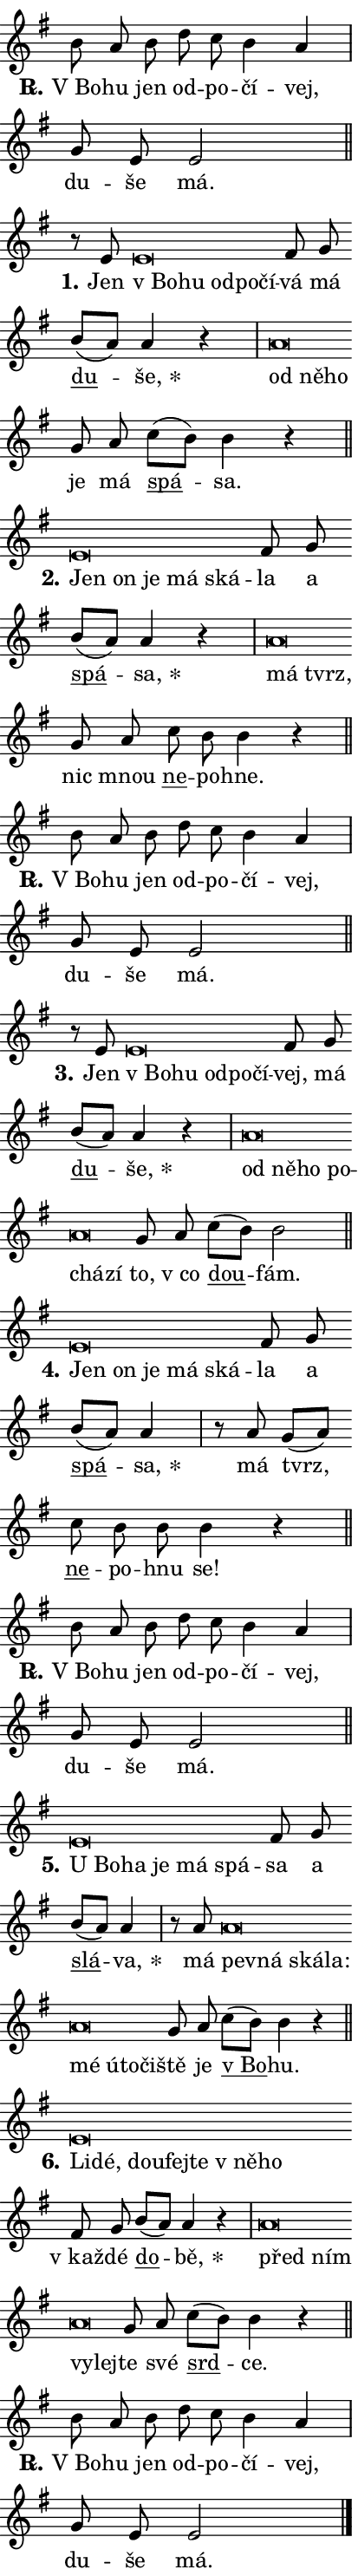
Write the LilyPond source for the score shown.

\version "2.24.0"
\header { tagline = "" }
\paper {
  indent = 0\cm
  top-margin = 0\cm
  right-margin = 0.13\cm % to fit lyric hyphens
  bottom-margin = 0\cm
  left-margin = 0\cm
  paper-width = 7\cm
  page-breaking = #ly:one-page-breaking
  system-system-spacing.basic-distance = #11
  score-system-spacing.basic-distance = #11
  ragged-last = ##f
}


%% Author: Thomas Morley
%% https://lists.gnu.org/archive/html/lilypond-user/2020-05/msg00002.html
#(define (line-position grob)
"Returns position of @var[grob} in current system:
   @code{'start}, if at first time-step
   @code{'end}, if at last time-step
   @code{'middle} otherwise
"
  (let* ((col (ly:item-get-column grob))
         (ln (ly:grob-object col 'left-neighbor))
         (rn (ly:grob-object col 'right-neighbor))
         (col-to-check-left (if (ly:grob? ln) ln col))
         (col-to-check-right (if (ly:grob? rn) rn col))
         (break-dir-left
           (and
             (ly:grob-property col-to-check-left 'non-musical #f)
             (ly:item-break-dir col-to-check-left)))
         (break-dir-right
           (and
             (ly:grob-property col-to-check-right 'non-musical #f)
             (ly:item-break-dir col-to-check-right))))
        (cond ((eqv? 1 break-dir-left) 'start)
              ((eqv? -1 break-dir-right) 'end)
              (else 'middle))))

#(define (tranparent-at-line-position vctor)
  (lambda (grob)
  "Relying on @code{line-position} select the relevant enry from @var{vctor}.
Used to determine transparency,"
    (case (line-position grob)
      ((end) (not (vector-ref vctor 0)))
      ((middle) (not (vector-ref vctor 1)))
      ((start) (not (vector-ref vctor 2))))))

noteHeadBreakVisibility =
#(define-music-function (break-visibility)(vector?)
"Makes @code{NoteHead}s transparent relying on @var{break-visibility}"
#{
  \override NoteHead.transparent =
    #(tranparent-at-line-position break-visibility)
#})

#(define delete-ledgers-for-transparent-note-heads
  (lambda (grob)
    "Reads whether a @code{NoteHead} is transparent.
If so this @code{NoteHead} is removed from @code{'note-heads} from
@var{grob}, which is supposed to be @code{LedgerLineSpanner}.
As a result ledgers are not printed for this @code{NoteHead}"
    (let* ((nhds-array (ly:grob-object grob 'note-heads))
           (nhds-list
             (if (ly:grob-array? nhds-array)
                 (ly:grob-array->list nhds-array)
                 '()))
           ;; Relies on the transparent-property being done before
           ;; Staff.LedgerLineSpanner.after-line-breaking is executed.
           ;; This is fragile ...
           (to-keep
             (remove
               (lambda (nhd)
                 (ly:grob-property nhd 'transparent #f))
               nhds-list)))
      ;; TODO find a better method to iterate over grob-arrays, similiar
      ;; to filter/remove etc for lists
      ;; For now rebuilt from scratch
      (set! (ly:grob-object grob 'note-heads)  '())
      (for-each
        (lambda (nhd)
          (ly:pointer-group-interface::add-grob grob 'note-heads nhd))
        to-keep))))

squashNotes = {
  \override NoteHead.X-extent = #'(-0.2 . 0.2)
  \override NoteHead.Y-extent = #'(-0.75 . 0)
  \override NoteHead.stencil =
    #(lambda (grob)
       (let ((pos (ly:grob-property grob 'staff-position)))
         (begin
           (if (< pos -7) (display "ERROR: Lower brevis then expected\n") (display ""))
           (if (<= pos -6) ly:text-interface::print ly:note-head::print))))
}
unSquashNotes = {
  \revert NoteHead.X-extent
  \revert NoteHead.Y-extent
  \revert NoteHead.stencil
}

hideNotes = \noteHeadBreakVisibility #begin-of-line-visible
unHideNotes = \noteHeadBreakVisibility #all-visible

% work-around for resetting accidentals
% https://lilypond.org/doc/v2.23/Documentation/notation/displaying-rhythms#unmetered-music
cadenzaMeasure = {
  \cadenzaOff
  \partial 1024 s1024
  \cadenzaOn
}

#(define-markup-command (accent layout props text) (markup?)
  "Underline accented syllable"
  (interpret-markup layout props
    #{\markup \override #'(offset . 4.3) \underline { #text }#}))

responsum = \markup \concat {
  "R" \hspace #-1.05 \path #0.1 #'((moveto 0 0.07) (lineto 0.9 0.8)) \hspace #0.05 "."
}

spaceSize = #0.6828661417322834 % exact space size for TeX Gyre Schola

\layout {
  \context {
    \Staff
    \remove "Time_signature_engraver"
    \override LedgerLineSpanner.after-line-breaking = #delete-ledgers-for-transparent-note-heads
  }
  \context {
    \Lyrics {
      \override LyricSpace.minimum-distance = \spaceSize
      \override LyricText.font-name = #"TeX Gyre Schola"
      \override LyricText.font-size = 1
      \override StanzaNumber.font-name = #"TeX Gyre Schola Bold"
      \override StanzaNumber.font-size = 1
    }
  }
  \context {
    \Score 
    \override NoteHead.text =
      #(lambda (grob) 
        (let ((pos (ly:grob-property grob 'staff-position)))
          #{\markup {
            \combine
              \halign #-0.55 \raise #(if (= pos -6) 0 0.5) \override #'(thickness . 2) \draw-line #'(3.2 . 0)
              \musicglyph "noteheads.sM1"
          }#}))
  }
}

% magnetic-lyrics.ily
%
%   written by
%     Jean Abou Samra <jean@abou-samra.fr>
%     Werner Lemberg <wl@gnu.org>
%
%   adapted by
%     Jiri Hon <jiri.hon@gmail.com>
%
% Version 2022-Apr-15

% https://www.mail-archive.com/lilypond-user@gnu.org/msg149350.html

#(define (Left_hyphen_pointer_engraver context)
   "Collect syllable-hyphen-syllable occurrences in lyrics and store
them in properties.  This engraver only looks to the left.  For
example, if the lyrics input is @code{foo -- bar}, it does the
following.

@itemize @bullet
@item
Set the @code{text} property of the @code{LyricHyphen} grob between
@q{foo} and @q{bar} to @code{foo}.

@item
Set the @code{left-hyphen} property of the @code{LyricText} grob with
text @q{foo} to the @code{LyricHyphen} grob between @q{foo} and
@q{bar}.
@end itemize

Use this auxiliary engraver in combination with the
@code{lyric-@/text::@/apply-@/magnetic-@/offset!} hook."
   (let ((hyphen #f)
         (text #f))
     (make-engraver
      (acknowledgers
       ((lyric-syllable-interface engraver grob source-engraver)
        (set! text grob)))
      (end-acknowledgers
       ((lyric-hyphen-interface engraver grob source-engraver)
        ;(when (not (grob::has-interface grob 'lyric-space-interface))
          (set! hyphen grob)));)
      ((stop-translation-timestep engraver)
       (when (and text hyphen)
         (ly:grob-set-object! text 'left-hyphen hyphen))
       (set! text #f)
       (set! hyphen #f)))))

#(define (lyric-text::apply-magnetic-offset! grob)
   "If the space between two syllables is less than the value in
property @code{LyricText@/.details@/.squash-threshold}, move the right
syllable to the left so that it gets concatenated with the left
syllable.

Use this function as a hook for
@code{LyricText@/.after-@/line-@/breaking} if the
@code{Left_@/hyphen_@/pointer_@/engraver} is active."
   (let ((hyphen (ly:grob-object grob 'left-hyphen #f)))
     (when hyphen
       (let ((left-text (ly:spanner-bound hyphen LEFT)))
         (when (grob::has-interface left-text 'lyric-syllable-interface)
           (let* ((common (ly:grob-common-refpoint grob left-text X))
                  (this-x-ext (ly:grob-extent grob common X))
                  (left-x-ext
                   (begin
                     ;; Trigger magnetism for left-text.
                     (ly:grob-property left-text 'after-line-breaking)
                     (ly:grob-extent left-text common X)))
                  ;; `delta` is the gap width between two syllables.
                  (delta (- (interval-start this-x-ext)
                            (interval-end left-x-ext)))
                  (details (ly:grob-property grob 'details))
                  (threshold (assoc-get 'squash-threshold details 0.2)))
             (when (< delta threshold)
               (let* (;; We have to manipulate the input text so that
                      ;; ligatures crossing syllable boundaries are not
                      ;; disabled.  For languages based on the Latin
                      ;; script this is essentially a beautification.
                      ;; However, for non-Western scripts it can be a
                      ;; necessity.
                      (lt (ly:grob-property left-text 'text))
                      (rt (ly:grob-property grob 'text))
                      (is-space (grob::has-interface hyphen 'lyric-space-interface))
                      (space (if is-space " " ""))
                      (extra-delta (if is-space spaceSize 0))
                      ;; Append new syllable.
                      (ltrt-space (if (and (string? lt) (string? rt))
                                (string-append lt space rt)
                                (make-concat-markup (list lt space rt))))
                      ;; Right-align `ltrt` to the right side.
                      (ltrt-space-markup (grob-interpret-markup
                               grob
                               (make-translate-markup
                                (cons (interval-length this-x-ext) 0)
                                (make-right-align-markup ltrt-space)))))
                 (begin
                   ;; Don't print `left-text`.
                   (ly:grob-set-property! left-text 'stencil #f)
                   ;; Set text and stencil (which holds all collected
                   ;; syllables so far) and shift it to the left.
                   (ly:grob-set-property! grob 'text ltrt-space)
                   (ly:grob-set-property! grob 'stencil ltrt-space-markup)
                   (ly:grob-translate-axis! grob (- (- delta extra-delta)) X))))))))))


#(define (lyric-hyphen::displace-bounds-first grob)
   ;; Make very sure this callback isn't triggered too early.
   (let ((left (ly:spanner-bound grob LEFT))
         (right (ly:spanner-bound grob RIGHT)))
     (ly:grob-property left 'after-line-breaking)
     (ly:grob-property right 'after-line-breaking)
     (ly:lyric-hyphen::print grob)))

squashThreshold = #0.4

\layout {
  \context {
    \Lyrics
    \consists #Left_hyphen_pointer_engraver
    \override LyricText.after-line-breaking =
      #lyric-text::apply-magnetic-offset!
    \override LyricHyphen.stencil = #lyric-hyphen::displace-bounds-first
    \override LyricText.details.squash-threshold = \squashThreshold
    \override LyricHyphen.minimum-distance = 0
    \override LyricHyphen.minimum-length = \squashThreshold
  }
}

squashText = \override LyricText.details.squash-threshold = 9999
unSquashText = \override LyricText.details.squash-threshold = \squashThreshold

leftText = \override LyricText.self-alignment-X = #LEFT
unLeftText = \revert LyricText.self-alignment-X

starOffset = #(lambda (grob) 
                (let ((x_offset (ly:self-alignment-interface::aligned-on-x-parent grob)))
                  (if (= x_offset 0) 0 (+ x_offset 1.2))))

star = #(define-music-function (syllable)(string?)
"Append star separator at the end of a syllable"
#{
  \once \override LyricText.X-offset = #starOffset
  \lyricmode { \markup {
    #syllable
    \override #'((font-name . "TeX Gyre Schola Bold")) \hspace #0.2 \lower #0.65 \larger "*"
  } }
#})

starAccent = #(define-music-function (syllable)(string?)
"Append star separator at the end of a syllable and make accent"
#{
  \once \override LyricText.X-offset = #starOffset
  \lyricmode { \markup {
    \accent #syllable
    \override #'((font-name . "TeX Gyre Schola Bold")) \hspace #0.2 \lower #0.65 \larger "*"
  } }
#})

breath = #(define-music-function (syllable)(string?)
"Append breathing indicator at the end of a syllable"
#{
  \lyricmode { \markup { #syllable "+" } }
#})

optionalBreath = #(define-music-function (syllable)(string?)
"Append optional breathing indicator at the end of a syllable"
#{
  \lyricmode { \markup { #syllable "(+)" } }
#})


\score {
    <<
        \new Voice = "melody" { \cadenzaOn \key g \major \relative { b'8 a b d c b4 a \cadenzaMeasure \bar "|" g8 e e2 \cadenzaMeasure \bar "||" \break } }
        \new Lyrics \lyricsto "melody" { \lyricmode { \set stanza = \responsum
"V Bo" -- hu jen od -- po -- čí -- vej, du -- še má. } }
    >>
    \layout {}
}

\score {
    <<
        \new Voice = "melody" { \cadenzaOn \key g \major \relative { r8 e'8 \squashNotes e\breve*1/16 \hideNotes \breve*1/16 \bar "" \breve*1/16 \bar "" \breve*1/16 \breve*1/16 \bar "" \unHideNotes \unSquashNotes fis8 g \bar "" b[( a)] a4 r \cadenzaMeasure \bar "|" \squashNotes a\breve*1/16 \hideNotes \breve*1/16 \breve*1/16 \bar "" \unHideNotes \unSquashNotes g8 a \bar "" c[( b)] b4 r \cadenzaMeasure \bar "||" \break } }
        \new Lyrics \lyricsto "melody" { \lyricmode { \set stanza = "1."
Jen \leftText "v Bo" -- \squashText hu od -- po -- čí -- \unLeftText \unSquashText vá má \markup \accent du -- \star še, \leftText od \squashText ně -- ho \unLeftText \unSquashText je má \markup \accent spá -- sa. } }
    >>
    \layout {}
}

\score {
    <<
        \new Voice = "melody" { \cadenzaOn \key g \major \relative { \squashNotes e'\breve*1/16 \hideNotes \breve*1/16 \bar "" \breve*1/16 \bar "" \breve*1/16 \breve*1/16 \bar "" \unHideNotes \unSquashNotes fis8 g \bar "" b[( a)] a4 r \cadenzaMeasure \bar "|" \squashNotes a\breve*1/16 \hideNotes \breve*1/16 \bar "" \unHideNotes \unSquashNotes g8 a \bar "" c b b4 r \cadenzaMeasure \bar "||" \break } }
        \new Lyrics \lyricsto "melody" { \lyricmode { \set stanza = "2."
\leftText Jen \squashText on je má ská -- \unLeftText \unSquashText la a \markup \accent spá -- \star sa, \leftText má \squashText tvrz, \unLeftText \unSquashText nic mnou \markup \accent ne -- po -- hne. } }
    >>
    \layout {}
}

\score {
    <<
        \new Voice = "melody" { \cadenzaOn \key g \major \relative { b'8 a b d c b4 a \cadenzaMeasure \bar "|" g8 e e2 \cadenzaMeasure \bar "||" \break } }
        \new Lyrics \lyricsto "melody" { \lyricmode { \set stanza = \responsum
"V Bo" -- hu jen od -- po -- čí -- vej, du -- še má. } }
    >>
    \layout {}
}

\score {
    <<
        \new Voice = "melody" { \cadenzaOn \key g \major \relative { r8 e'8 \squashNotes e\breve*1/16 \hideNotes \breve*1/16 \bar "" \breve*1/16 \bar "" \breve*1/16 \breve*1/16 \bar "" \unHideNotes \unSquashNotes fis8 g \bar "" b[( a)] a4 r \cadenzaMeasure \bar "|" \squashNotes a\breve*1/16 \hideNotes \breve*1/16 \bar "" \breve*1/16 \bar "" \breve*1/16 \bar "" \breve*1/16 \breve*1/16 \bar "" \unHideNotes \unSquashNotes g8 a \bar "" c[( b)] b2 \cadenzaMeasure \bar "||" \break } }
        \new Lyrics \lyricsto "melody" { \lyricmode { \set stanza = "3."
Jen \leftText "v Bo" -- \squashText hu od -- po -- čí -- \unLeftText \unSquashText vej, má \markup \accent du -- \star še, \leftText od \squashText ně -- ho po -- chá -- zí \unLeftText \unSquashText to, "v co" \markup \accent dou -- fám. } }
    >>
    \layout {}
}

\score {
    <<
        \new Voice = "melody" { \cadenzaOn \key g \major \relative { \squashNotes e'\breve*1/16 \hideNotes \breve*1/16 \bar "" \breve*1/16 \bar "" \breve*1/16 \breve*1/16 \bar "" \unHideNotes \unSquashNotes fis8 g \bar "" b[( a)] a4 \cadenzaMeasure \bar "|" r8 a8 g8[( a)] \bar "" c b b b4 r \cadenzaMeasure \bar "||" \break } }
        \new Lyrics \lyricsto "melody" { \lyricmode { \set stanza = "4."
\leftText Jen \squashText on je má ská -- \unLeftText \unSquashText la a \markup \accent spá -- \star sa, má tvrz, \markup \accent ne -- po -- hnu se! } }
    >>
    \layout {}
}

\score {
    <<
        \new Voice = "melody" { \cadenzaOn \key g \major \relative { b'8 a b d c b4 a \cadenzaMeasure \bar "|" g8 e e2 \cadenzaMeasure \bar "||" \break } }
        \new Lyrics \lyricsto "melody" { \lyricmode { \set stanza = \responsum
"V Bo" -- hu jen od -- po -- čí -- vej, du -- še má. } }
    >>
    \layout {}
}

\score {
    <<
        \new Voice = "melody" { \cadenzaOn \key g \major \relative { \squashNotes e'\breve*1/16 \hideNotes \breve*1/16 \bar "" \breve*1/16 \bar "" \breve*1/16 \bar "" \breve*1/16 \breve*1/16 \bar "" \unHideNotes \unSquashNotes fis8 g \bar "" b[( a)] a4 \cadenzaMeasure \bar "|" r8 a8 \squashNotes a\breve*1/16 \hideNotes \breve*1/16 \bar "" \breve*1/16 \bar "" \breve*1/16 \bar "" \breve*1/16 \bar "" \breve*1/16 \bar "" \breve*1/16 \breve*1/16 \bar "" \unHideNotes \unSquashNotes g8 a \bar "" c[( b)] b4 r \cadenzaMeasure \bar "||" \break } }
        \new Lyrics \lyricsto "melody" { \lyricmode { \set stanza = "5."
\leftText U \squashText Bo -- ha je má spá -- \unLeftText \unSquashText sa a \markup \accent slá -- \star va, má \leftText pev -- \squashText ná ská -- la: mé ú -- to -- či -- \unLeftText \unSquashText ště je \markup \accent "v Bo" -- hu. } }
    >>
    \layout {}
}

\score {
    <<
        \new Voice = "melody" { \cadenzaOn \key g \major \relative { \squashNotes e'\breve*1/16 \hideNotes \breve*1/16 \bar "" \breve*1/16 \bar "" \breve*1/16 \bar "" \breve*1/16 \bar "" \breve*1/16 \breve*1/16 \bar "" \unHideNotes \unSquashNotes fis8 g \bar "" b[( a)] a4 r \cadenzaMeasure \bar "|" \squashNotes a\breve*1/16 \hideNotes \breve*1/16 \bar "" \breve*1/16 \breve*1/16 \bar "" \unHideNotes \unSquashNotes g8 a \bar "" c[( b)] b4 r \cadenzaMeasure \bar "||" \break } }
        \new Lyrics \lyricsto "melody" { \lyricmode { \set stanza = "6."
\leftText Li -- \squashText dé, dou -- fej -- te "v ně" -- ho \unLeftText \unSquashText "v kaž" -- dé \markup \accent do -- \star bě, \leftText před \squashText ním vy -- lej -- \unLeftText \unSquashText te své \markup \accent srd -- ce. } }
    >>
    \layout {}
}

\score {
    <<
        \new Voice = "melody" { \cadenzaOn \key g \major \relative { b'8 a b d c b4 a \cadenzaMeasure \bar "|" g8 e e2 \cadenzaMeasure \bar "||" \break } \bar "|." }
        \new Lyrics \lyricsto "melody" { \lyricmode { \set stanza = \responsum
"V Bo" -- hu jen od -- po -- čí -- vej, du -- še má. } }
    >>
    \layout {}
}
